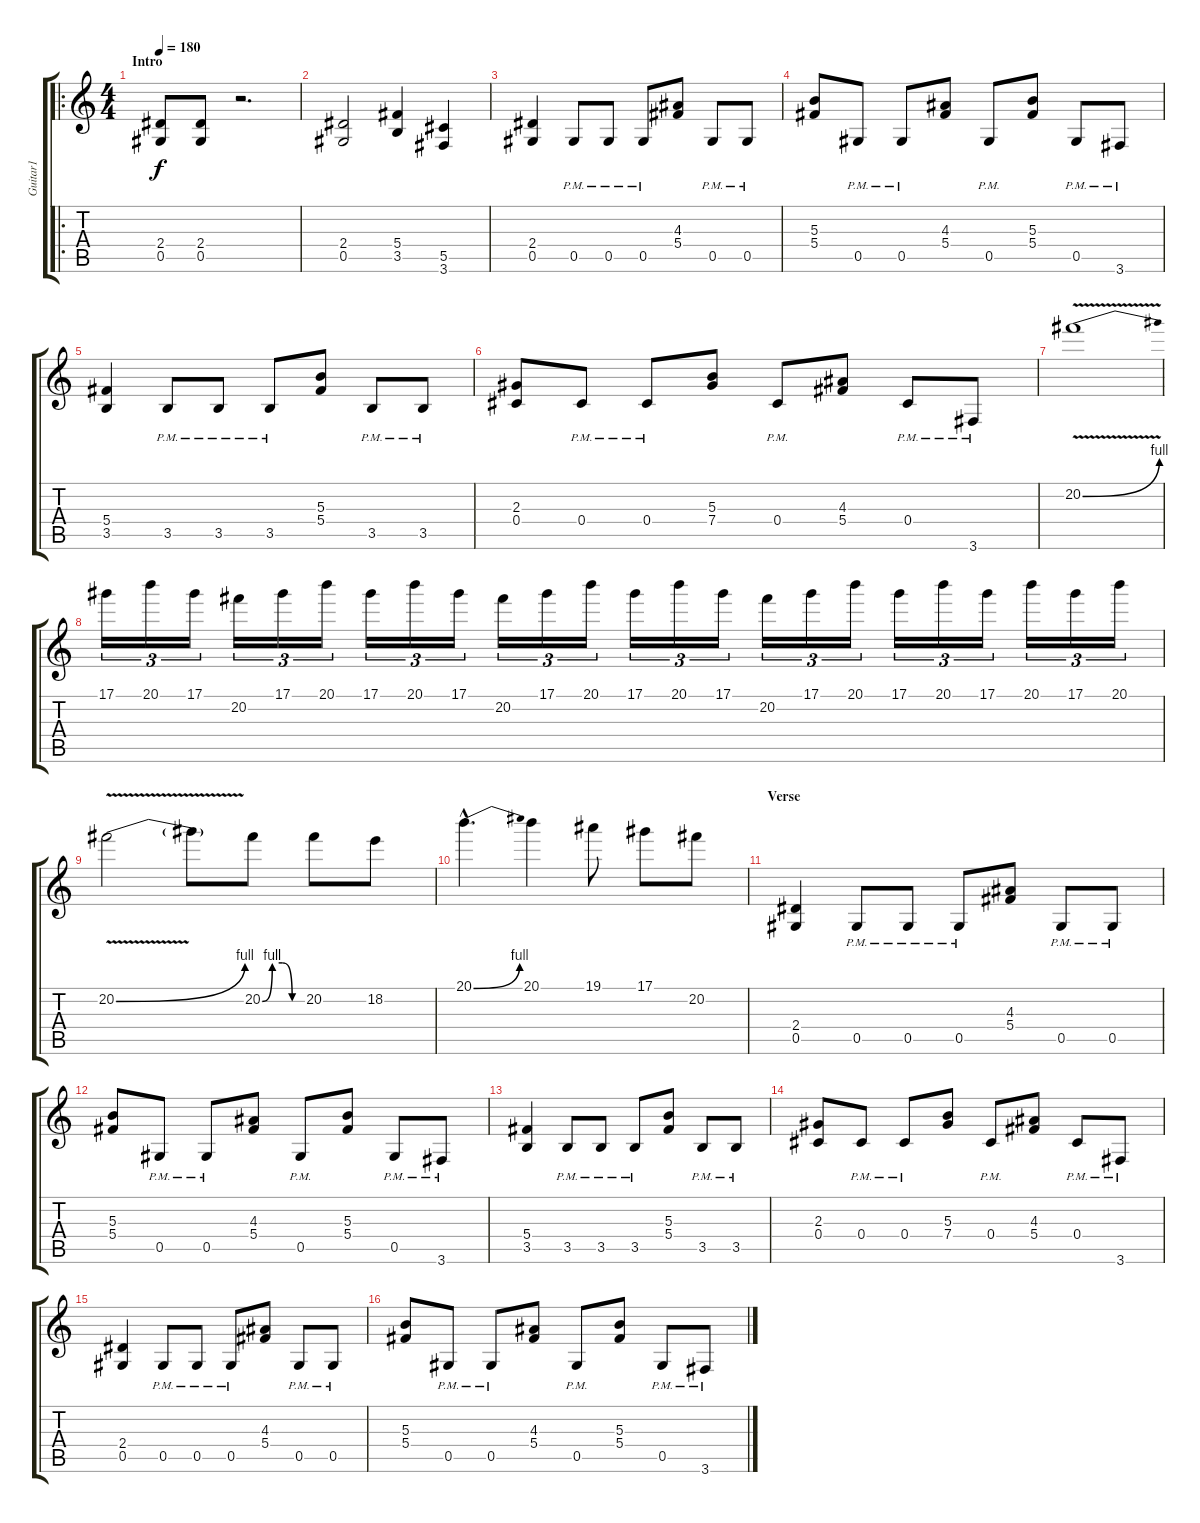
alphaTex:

\track ("Guitar1" "Guitar1") {instrument distortionguitar}
\staff {score tabs}
\tuning (Eb4 Bb3 Gb3 Db3 Ab2 Eb2) {hide}
\ro
\ts (4 4)
\section ("" "Intro")
\tempo 180
\clef g2
\ks c
(2.4 0.5).8{dy f instrument distortionguitar} (2.4 0.5).8 r.2{d} |
(2.4 0.5).2 (5.4 3.5).4 (5.5 3.6).4 |
(2.4 0.5).4 0.5{pm}.8 0.5{pm}.8 0.5{pm}.8 (4.3 5.4).8 0.5{pm}.8 0.5{pm}.8 |
(5.3 5.4).8 0.5{pm}.8 0.5{pm}.8 (4.3 5.4).8 0.5{pm}.8 (5.3 5.4).8 0.5{pm}.8 3.6{pm}.8 |
(5.4 3.5).4 3.5{pm}.8 3.5{pm}.8 3.5{pm}.8 (5.3 5.4).8 3.5{pm}.8 3.5{pm}.8 |
(2.3 0.4).8 0.4{pm}.8 0.4{pm}.8 (5.3 7.4).8 0.4{pm}.8 (4.3 5.4).8 0.4{pm}.8 3.6{pm}.8 |
20.2{be (bend 0 0 60 4) v}.1 |
17.1.16{tu (3 2)} 20.1.16{tu (3 2)} 17.1.16{tu (3 2)} 20.2.16{tu (3 2)} 17.1.16{tu (3 2)} 20.1.16{tu (3 2)} 17.1.16{tu (3 2)} 20.1.16{tu (3 2)} 17.1.16{tu (3 2)} 20.2.16{tu (3 2)} 17.1.16{tu (3 2)} 20.1.16{tu (3 2)} 17.1.16{tu (3 2)} 20.1.16{tu (3 2)} 17.1.16{tu (3 2)} 20.2.16{tu (3 2)} 17.1.16{tu (3 2)} 20.1.16{tu (3 2)} 17.1.16{tu (3 2)} 20.1.16{tu (3 2)} 17.1.16{tu (3 2)} 20.1.16{tu (3 2)} 17.1.16{tu (3 2)} 20.1.16{tu (3 2)} |
20.2{be (bend 0 0 60 4) v}.2 20.2{t}.8 20.2{be (custom 0 0 15 4 30 4 45 0 60 0)}.8 20.2.8 18.2.8 |
20.1{be (bend 0 0 60 4) hac}.4{d} 20.1.4 19.1.8 17.1.8 20.2.8 |
\section ("" "Verse")
(2.4 0.5).4 0.5{pm}.8 0.5{pm}.8 0.5{pm}.8 (4.3 5.4).8 0.5{pm}.8 0.5{pm}.8 |
(5.3 5.4).8 0.5{pm}.8 0.5{pm}.8 (4.3 5.4).8 0.5{pm}.8 (5.3 5.4).8 0.5{pm}.8 3.6{pm}.8 |
(5.4 3.5).4 3.5{pm}.8 3.5{pm}.8 3.5{pm}.8 (5.3 5.4).8 3.5{pm}.8 3.5{pm}.8 |
(2.3 0.4).8 0.4{pm}.8 0.4{pm}.8 (5.3 7.4).8 0.4{pm}.8 (4.3 5.4).8 0.4{pm}.8 3.6{pm}.8 |
(2.4 0.5).4 0.5{pm}.8 0.5{pm}.8 0.5{pm}.8 (4.3 5.4).8 0.5{pm}.8 0.5{pm}.8 |
(5.3 5.4).8 0.5{pm}.8 0.5{pm}.8 (4.3 5.4).8 0.5{pm}.8 (5.3 5.4).8 0.5{pm}.8 3.6{pm}.8
